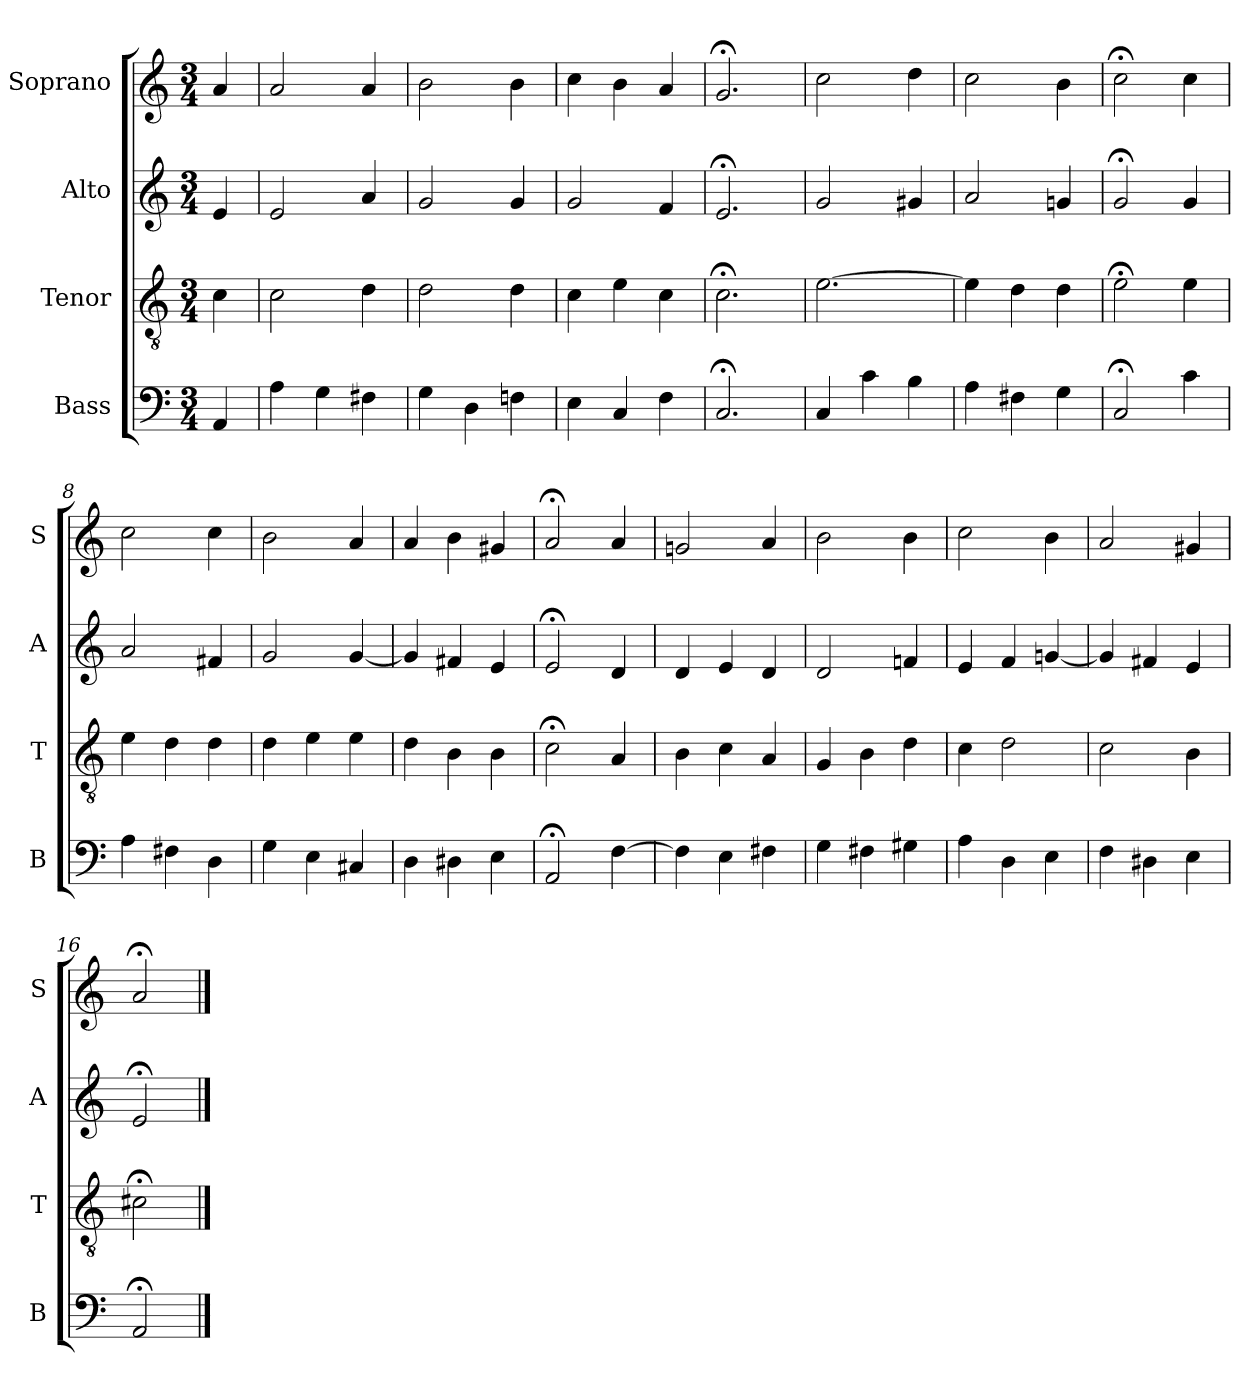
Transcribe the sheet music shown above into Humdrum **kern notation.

**kern	**kern	**kern	**kern
*part4	*part3	*part2	*part1
*staff4	*staff3	*staff2	*staff1
*I"Bass	*I"Tenor	*I"Alto	*I"Soprano
*I'B	*I'T	*I'A	*I'S
*clefF4	*clefGv2	*clefG2	*clefG2
*k[]	*k[]	*k[]	*k[]
*a:	*a:	*a:	*a:
*M3/4	*M3/4	*M3/4	*M3/4
*MM100	*MM100	*MM100	*MM100
=	=	=	=
4AA	4c	4e	4a
=1	=1	=1	=1
4A	2c	2e	2a
4G	.	.	.
4F#X	4d	4a	4a
=2	=2	=2	=2
4G	2d	2g	2b
4D	.	.	.
4Fn	4d	4g	4b
=3	=3	=3	=3
4E	4c	2g	4cc
4C	4e	.	4b
4F	4c	4f	4a
=4	=4	=4	=4
2.C;<	2.c;<	2.e;<	2.g;<
=5	=5	=5	=5
4C	[2.e	2g	2cc
4c	.	.	.
4B	.	4g#X	4dd
=6	=6	=6	=6
4A	4e]	2a	2cc
4F#X	4d	.	.
4G	4d	4gn	4b
=7	=7	=7	=7
2C;<	2e;<	2g;<	2cc;<
4c	4e	4g	4cc
=8	=8	=8	=8
4A	4e	2a	2cc
4F#X	4d	.	.
4D	4d	4f#X	4cc
=9	=9	=9	=9
4G	4d	2g	2b
4E	4e	.	.
4C#X	4e	[4g	4a
=10	=10	=10	=10
4D	4d	4g]	4a
4D#X	4B	4f#X	4b
4E	4B	4e	4g#X
=11	=11	=11	=11
2AA;<	2c;<	2e;<	2a;<
[4F	4A	4d	4a
=12	=12	=12	=12
4F]	4B	4d	2gn
4E	4c	4e	.
4F#X	4A	4d	4a
=13	=13	=13	=13
4G	4G	2d	2b
4F#X	4B	.	.
4G#X	4d	4fn	4b
=14	=14	=14	=14
4A	4c	4e	2cc
4D	2d	4f	.
4E	.	[4gn	4b
=15	=15	=15	=15
4F	2c	4g]	2a
4D#X	.	4f#X	.
4E	4B	4e	4g#X
=16	=16	=16	=16
2AA;<	2c#X;<	2e;<	2a;<
==	==	==	==
*-	*-	*-	*-
